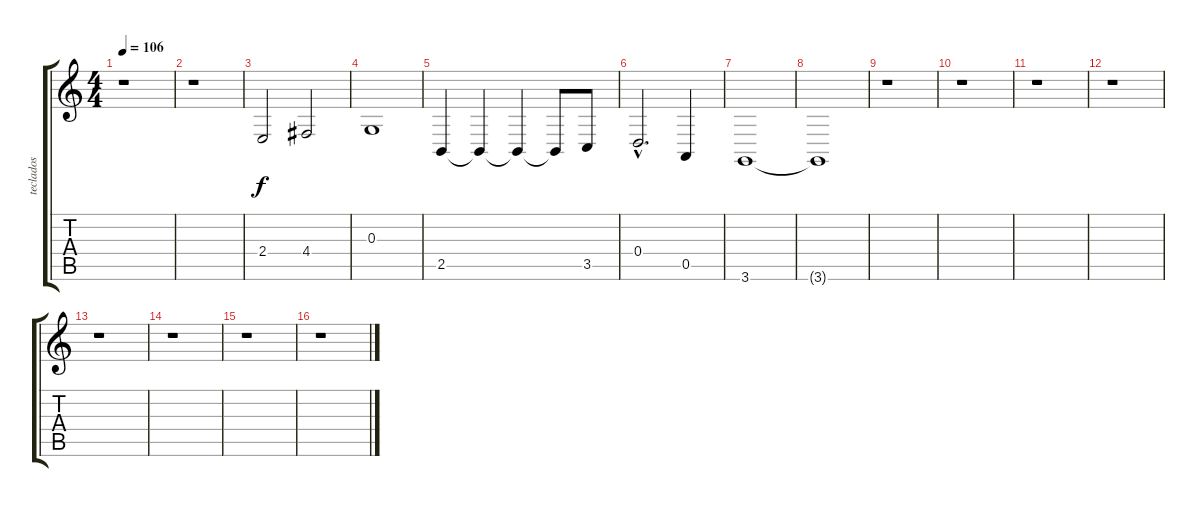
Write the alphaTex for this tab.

\track ("teclados" "teclados") {instrument synthstrings1}
\staff {score tabs}
\tuning (E4 B3 G3 D3 A2 E2) {hide}
\ts (4 4)
\tempo 106
\clef g2
\ks c
r.1{dy f} |
r.1 |
2.4.2 4.4.2 |
0.3.1 |
2.5.4 2.5{t}.4 2.5{t}.4 2.5{t}.8 3.5.8 |
0.4{hac}.2{d} 0.5.4 |
3.6.1 |
3.6{t}.1 |
r.1 |
r.1 |
r.1 |
r.1 |
r.1 |
r.1 |
r.1 |
r.1
